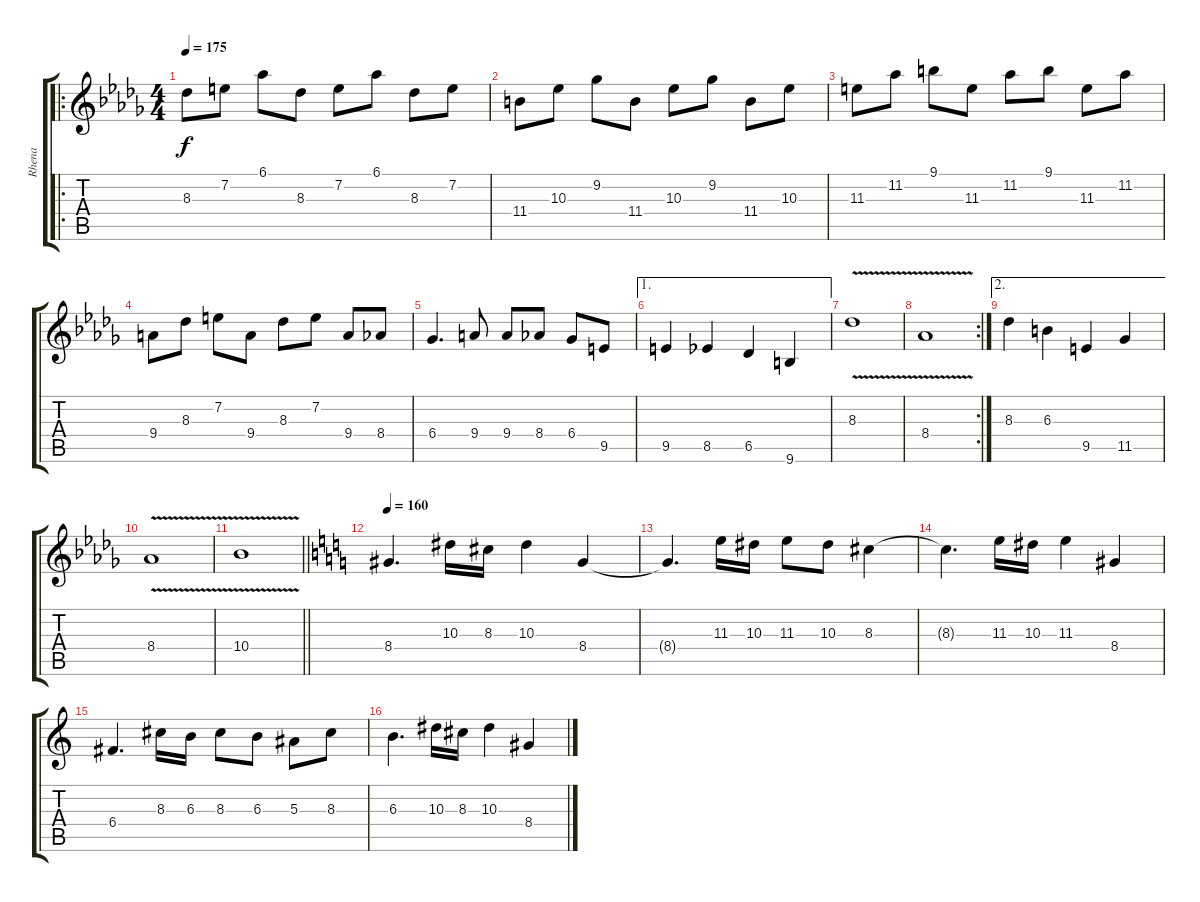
\track ("Rhena" "Rhena") {instrument distortionguitar}
\staff {score tabs}
\tuning (D4 A3 F3 C3 G2 D2) {hide}
\ro
\ts (4 4)
\tempo 175
\clef g2
\ks db
8.3.8{dy f} 7.2.8 6.1.8 8.3.8 7.2.8 6.1.8 8.3.8 7.2.8 |
11.4.8 10.3.8 9.2.8 11.4.8 10.3.8 9.2.8 11.4.8 10.3.8 |
11.3.8 11.2.8 9.1.8 11.3.8 11.2.8 9.1.8 11.3.8 11.2.8 |
9.4.8 8.3.8 7.2.8 9.4.8 8.3.8 7.2.8 9.4.8 8.4.8 |
6.4.4{d} 9.4.8 9.4.8 8.4.8 6.4.8 9.5.8 |
\ae 1
9.5.4 8.5.4 6.5.4 9.6.4 |
8.3{v}.1 |
\rc 2
8.4{v}.1 |
\ae 2
8.3.4 6.3.4 9.5.4 11.5.4 |
8.4{v}.1 |
\barLineRight lightlight
10.4{v}.1 |
\tempo 160
\ks c
8.4.4{d} 10.3.16 8.3.16 10.3.4 8.4.4 |
8.4{t}.4{d} 11.3.16 10.3.16 11.3.8 10.3.8 8.3.4 |
8.3{t}.4{d} 11.3.16 10.3.16 11.3.4 8.4.4 |
6.4.4{d} 8.3.16 6.3.16 8.3.8 6.3.8 5.3.8 8.3.8 |
6.3.4{d} 10.3.16 8.3.16 10.3.4 8.4.4
